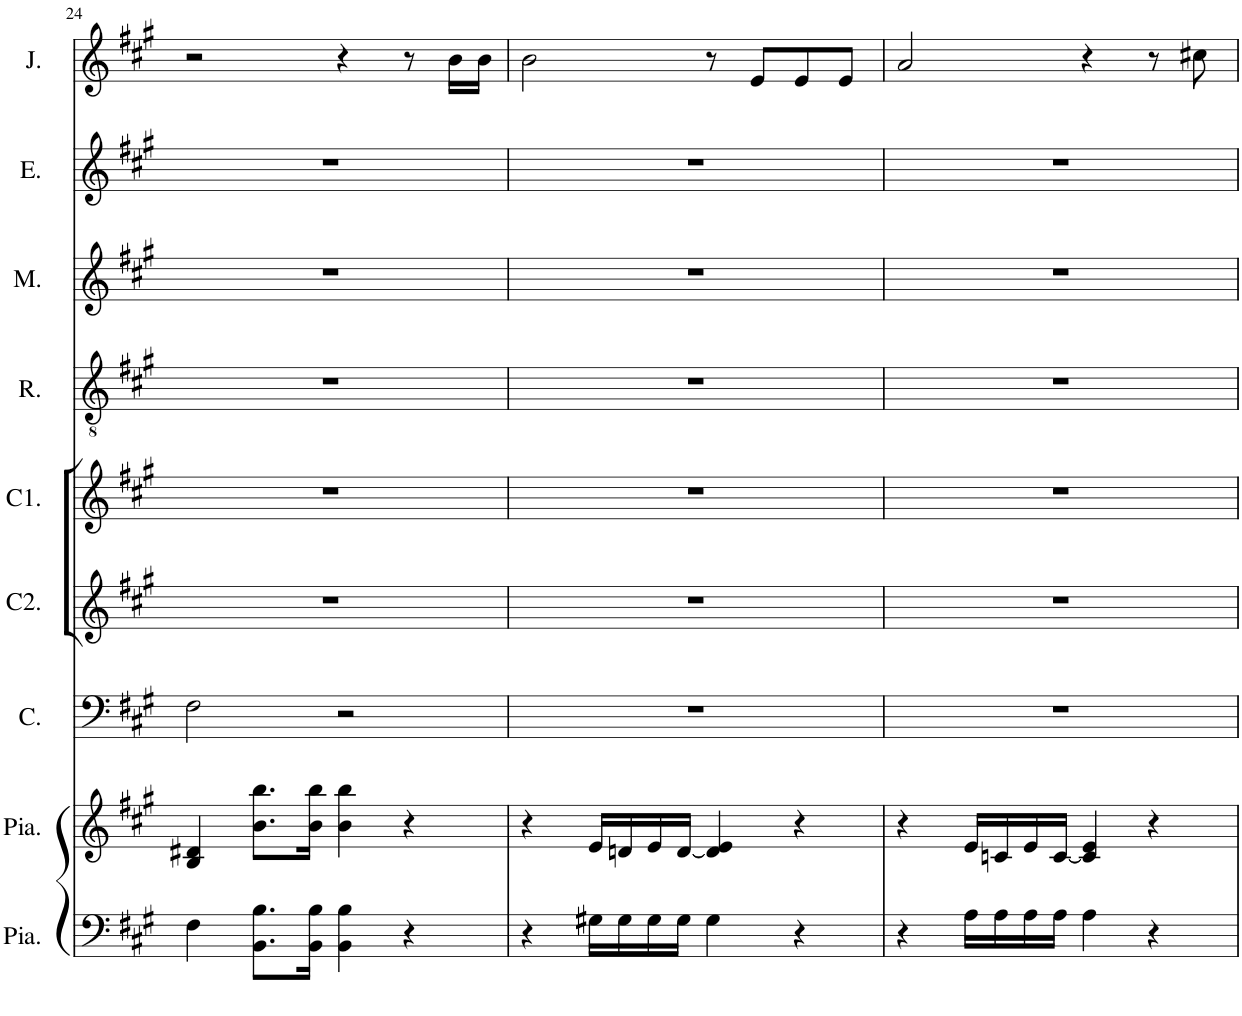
**kern	**kern	**kern	**kern	**kern	**kern	**kern	**kern	**kern
*part9	*part8	*part7	*part6	*part5	*part4	*part3	*part2	*part1
*staff9	*staff8	*staff7	*staff6	*staff5	*staff4	*staff3	*staff2	*staff1
*I"Piano	*I"Piano	*I"commissionnaire	*I"Choeur2	*I"Choeur1	*I"Raphaël	*I"Mariette	*I"Emma	*I"Jeanne
*I'Pia.	*I'Pia.	*I'C.	*I'C2.	*I'C1.	*I'R.	*I'M.	*I'E.	*I'J.
!!LO:PB:g=z
*clefF4	*clefG2	*clefF4	*clefG2	*clefG2	*clefGv2	*clefG2	*clefG2	*clefG2
*	*	*Trd12c21	*	*	*Trd1c2	*Trd4c7	*Trd1c2	*
*k[f#c#g#]	*k[f#c#g#]	*k[f#c#g#]	*k[f#c#g#]	*k[f#c#g#]	*k[f#c#g#]	*k[f#c#g#]	*k[f#c#g#]	*k[f#c#g#]
*M4/4	*M4/4	*M4/4	*M4/4	*M4/4	*M4/4	*M4/4	*M4/4	*M4/4
*met(c)	*met(c)	*met(c)	*met(c)	*met(c)	*met(c)	*met(c)	*met(c)	*met(c)
=24	=24	=24	=24	=24	=24	=24	=24	=24
4F#\	4B/ 4d#X/	2F#\	1r	1r	1r	1r	1r	2r
8.BB\ 8.B\L	8.b\ 8.bb\L	.	.	.	.	.	.	.
16BB\ 16B\Jk	16b\ 16bb\Jk	.	.	.	.	.	.	.
4BB\ 4B\	4b\ 4bb\	2r	.	.	.	.	.	4r
4r	4r	.	.	.	.	.	.	8r
.	.	.	.	.	.	.	.	16b\LL
.	.	.	.	.	.	.	.	16b\JJ
=25	=25	=25	=25	=25	=25	=25	=25	=25
4r	4r	1r	1r	1r	1r	1r	1r	2b\
16G#X\LL	16e/LL	.	.	.	.	.	.	.
16G#\	16dn/	.	.	.	.	.	.	.
16G#\	16e/	.	.	.	.	.	.	.
16G#\JJ	[16d/JJ	.	.	.	.	.	.	.
4G#\	4d/] 4e/	.	.	.	.	.	.	8r
.	.	.	.	.	.	.	.	8e/L
4r	4r	.	.	.	.	.	.	8e/
.	.	.	.	.	.	.	.	8e/J
=26	=26	=26	=26	=26	=26	=26	=26	=26
4r	4r	1r	1r	1r	1r	1r	1r	2a/
16A\LL	16e/LL	.	.	.	.	.	.	.
16A\	16cn/	.	.	.	.	.	.	.
16A\	16e/	.	.	.	.	.	.	.
16A\JJ	[16c/JJ	.	.	.	.	.	.	.
4A\	4c/] 4e/	.	.	.	.	.	.	4r
4r	4r	.	.	.	.	.	.	8r
.	.	.	.	.	.	.	.	8cc#X\
=	=	=	=	=	=	=	=	=
*-	*-	*-	*-	*-	*-	*-	*-	*-
